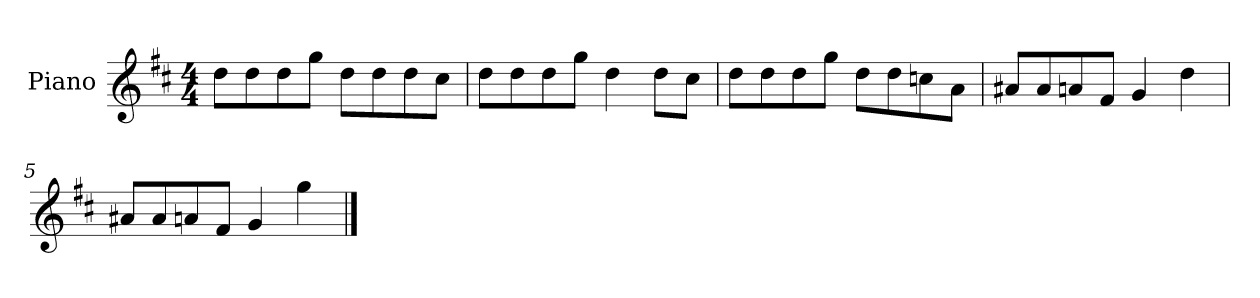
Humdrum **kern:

**kern
*part1
*staff1
*I"Piano
*I'P-no
*clefG2
*k[f#c#]
*M4/4
*MM90
=1
8dd\L
8dd\
8dd\
8gg\J
8dd\L
8dd\
8dd\
8cc#\J
=2
8dd\L
8dd\
8dd\
8gg\J
4dd\
8dd\L
8cc#\J
=3
8dd\L
8dd\
8dd\
8gg\J
8dd\L
8dd\
8ccn\
8a\J
=4
8a#X/L
8a#/
8an/
8f#/J
4g/
4dd\
=5
8a#X/L
8a#/
8an/
8f#/J
4g/
4gg\
==
*-
